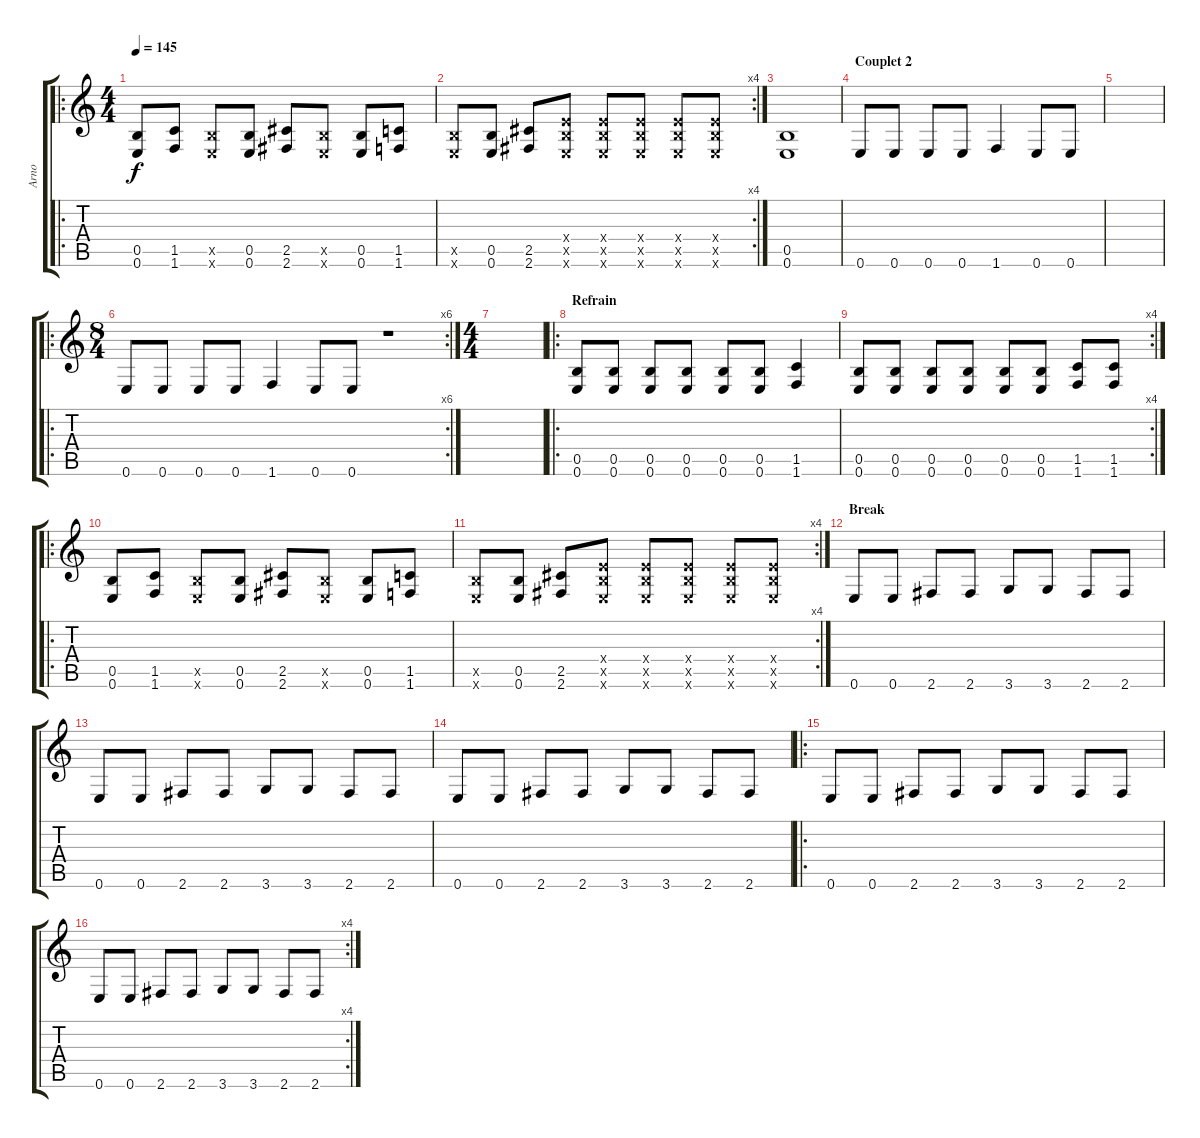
\track ("Arno" "Arno") {instrument distortionguitar}
\staff {score tabs}
\tuning (Gb4 Db4 A3 E3 B2 E2) {hide}
\ro
\ts (4 4)
\tempo 145
\clef g2
\ks c
(0.5 0.6).8{dy f} (1.5 1.6).8 (0.5{x} 0.6{x}).8 (0.5 0.6).8 (2.5 2.6).8 (0.5{x} 0.6{x}).8 (0.5 0.6).8 (1.5 1.6).8 |
\rc 4
(0.5{x} 0.6{x}).8 (0.5 0.6).8 (2.5 2.6).8 (0.4{x} 0.5{x} 0.6{x}).8 (0.4{x} 0.5{x} 0.6{x}).8 (0.4{x} 0.5{x} 0.6{x}).8 (0.4{x} 0.5{x} 0.6{x}).8 (0.4{x} 0.5{x} 0.6{x}).8 |
(0.5 0.6).1 |
\section ("" "Couplet 2")
0.6.8 0.6.8 0.6.8 0.6.8 1.6.4 0.6.8 0.6.8 |
|
\ro
\rc 6
\ts (8 4)
0.6.8 0.6.8 0.6.8 0.6.8 1.6.4 0.6.8 0.6.8 r.1 |
\ts (4 4)
|
\ro
\section ("" "Refrain")
(0.5 0.6).8 (0.5 0.6).8 (0.5 0.6).8 (0.5 0.6).8 (0.5 0.6).8 (0.5 0.6).8 (1.5 1.6).4 |
\rc 4
(0.5 0.6).8 (0.5 0.6).8 (0.5 0.6).8 (0.5 0.6).8 (0.5 0.6).8 (0.5 0.6).8 (1.5 1.6).8 (1.5 1.6).8 |
\ro
(0.5 0.6).8 (1.5 1.6).8 (0.5{x} 0.6{x}).8 (0.5 0.6).8 (2.5 2.6).8 (0.5{x} 0.6{x}).8 (0.5 0.6).8 (1.5 1.6).8 |
\rc 4
(0.5{x} 0.6{x}).8 (0.5 0.6).8 (2.5 2.6).8 (0.4{x} 0.5{x} 0.6{x}).8 (0.4{x} 0.5{x} 0.6{x}).8 (0.4{x} 0.5{x} 0.6{x}).8 (0.4{x} 0.5{x} 0.6{x}).8 (0.4{x} 0.5{x} 0.6{x}).8 |
\section ("" "Break")
0.6.8 0.6.8 2.6.8 2.6.8 3.6.8 3.6.8 2.6.8 2.6.8 |
0.6.8 0.6.8 2.6.8 2.6.8 3.6.8 3.6.8 2.6.8 2.6.8 |
0.6.8 0.6.8 2.6.8 2.6.8 3.6.8 3.6.8 2.6.8 2.6.8 |
\ro
0.6.8 0.6.8 2.6.8 2.6.8 3.6.8 3.6.8 2.6.8 2.6.8 |
\rc 4
0.6.8 0.6.8 2.6.8 2.6.8 3.6.8 3.6.8 2.6.8 2.6.8
